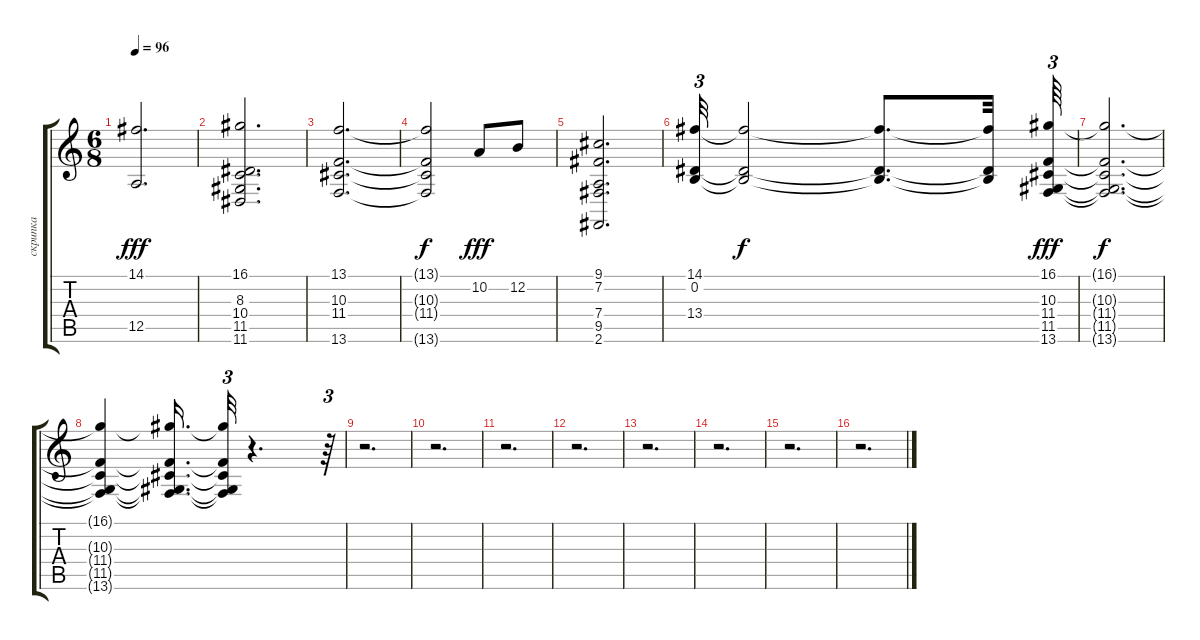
\track ("скрипка" "скрипка") {instrument stringensemble2}
\staff {score tabs}
\tuning (E4 B3 G3 D3 A2 E2) {hide}
\ts (6 8)
\tempo 96
\clef g2
\ks c
(14.1 12.5).2{d dy fff} |
(16.1 8.3 10.4 11.5 11.6).2{d} |
(13.1 10.3 11.4 13.6).2{d} |
(13.1{t} 10.3{t} 11.4{t} 13.6{t}).2{dy f} 10.2.8{dy fff} 12.2.8 |
(9.1 7.2 7.4 9.5 2.6).2{d} |
(14.1 0.2 13.4).32{tu (3 2)} (14.1{t} 0.2{t} 13.4{t}).2{dy f} (14.1{t} 0.2{t} 13.4{t}).8{d} (14.1{t} 0.2{t} 13.4{t}).32 (16.1 10.3 11.4 11.5 13.6).64{tu (3 2) dy fff} |
(16.1{t} 10.3{t} 11.4{t} 11.5{t} 13.6{t}).2{d dy f} |
(16.1{t} 10.3{t} 11.4{t} 11.5{t} 13.6{t}).4 (16.1{t} 10.3{t} 11.4{t} 11.5{t} 13.6{t}).16{d} (16.1{t} 10.3{t} 11.4{t} 11.5{t} 13.6{t}).32{tu (3 2)} r.4{d} r.64{tu (3 2)} |
r.2{d} |
r.2{d} |
r.2{d} |
r.2{d} |
r.2{d} |
r.2{d} |
r.2{d} |
r.2{d}
